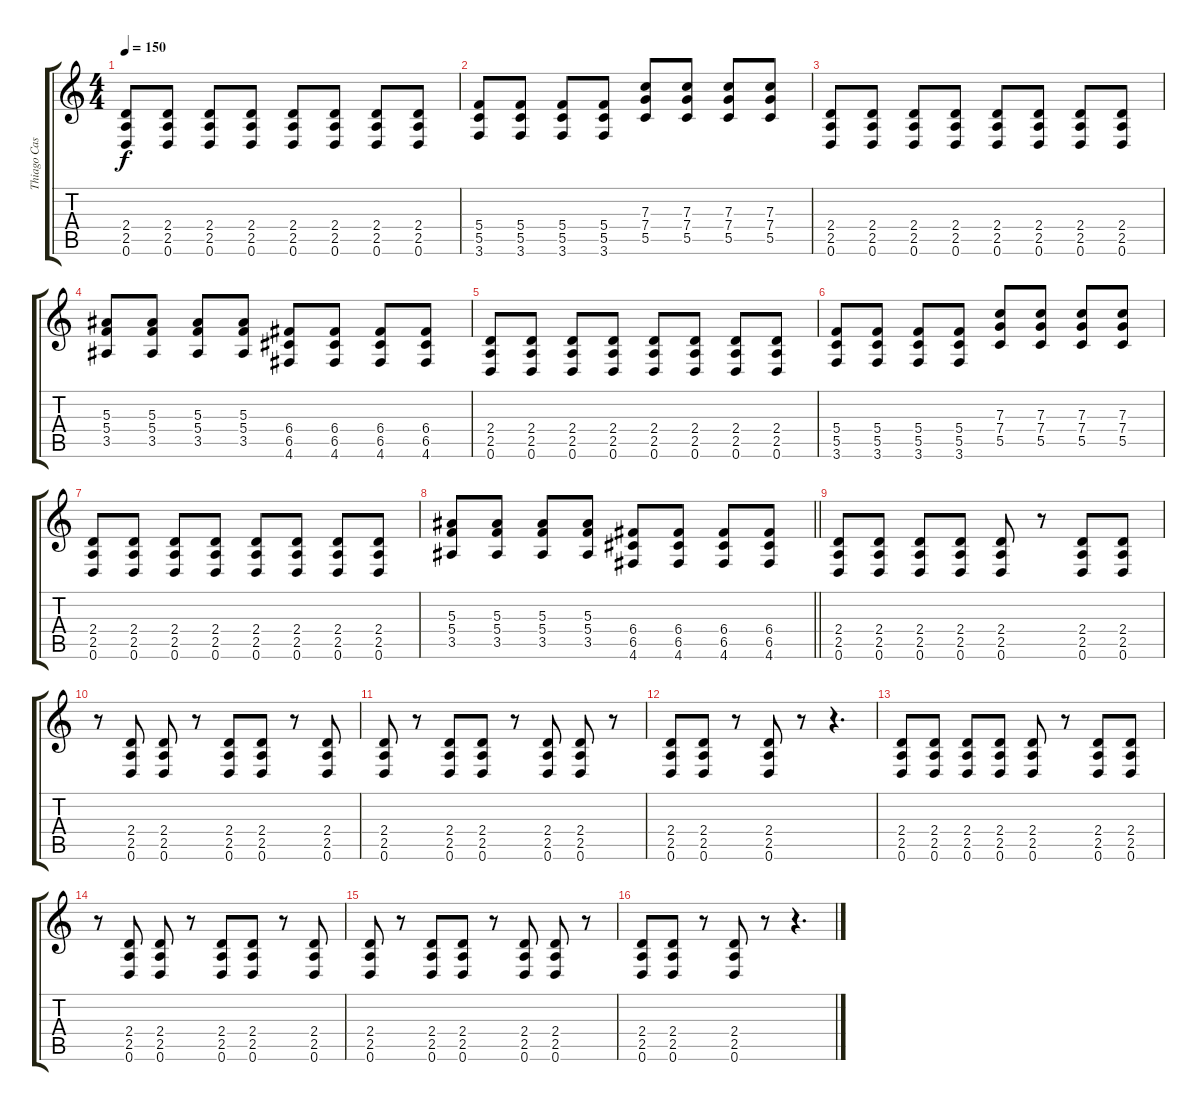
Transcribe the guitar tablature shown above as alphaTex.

\track ("Thiago Castro" "Thiago Cas") {instrument distortionguitar}
\staff {score tabs}
\tuning (D4 A3 F3 C3 G2 D2) {hide}
\ts (4 4)
\tempo 150
\clef g2
\ks c
(2.4 2.5 0.6).8{dy f instrument distortionguitar} (2.4 2.5 0.6).8 (2.4 2.5 0.6).8 (2.4 2.5 0.6).8 (2.4 2.5 0.6).8 (2.4 2.5 0.6).8 (2.4 2.5 0.6).8 (2.4 2.5 0.6).8 |
(5.4 5.5 3.6).8 (5.4 5.5 3.6).8 (5.4 5.5 3.6).8 (5.4 5.5 3.6).8 (7.3 7.4 5.5).8 (7.3 7.4 5.5).8 (7.3 7.4 5.5).8 (7.3 7.4 5.5).8 |
(2.4 2.5 0.6).8 (2.4 2.5 0.6).8 (2.4 2.5 0.6).8 (2.4 2.5 0.6).8 (2.4 2.5 0.6).8 (2.4 2.5 0.6).8 (2.4 2.5 0.6).8 (2.4 2.5 0.6).8 |
(5.3 5.4 3.5).8 (5.3 5.4 3.5).8 (5.3 5.4 3.5).8 (5.3 5.4 3.5).8 (6.4 6.5 4.6).8 (6.4 6.5 4.6).8 (6.4 6.5 4.6).8 (6.4 6.5 4.6).8 |
(2.4 2.5 0.6).8{instrument distortionguitar} (2.4 2.5 0.6).8 (2.4 2.5 0.6).8 (2.4 2.5 0.6).8 (2.4 2.5 0.6).8 (2.4 2.5 0.6).8 (2.4 2.5 0.6).8 (2.4 2.5 0.6).8 |
(5.4 5.5 3.6).8 (5.4 5.5 3.6).8 (5.4 5.5 3.6).8 (5.4 5.5 3.6).8 (7.3 7.4 5.5).8 (7.3 7.4 5.5).8 (7.3 7.4 5.5).8 (7.3 7.4 5.5).8 |
(2.4 2.5 0.6).8 (2.4 2.5 0.6).8 (2.4 2.5 0.6).8 (2.4 2.5 0.6).8 (2.4 2.5 0.6).8 (2.4 2.5 0.6).8 (2.4 2.5 0.6).8 (2.4 2.5 0.6).8 |
\barLineRight lightlight
(5.3 5.4 3.5).8 (5.3 5.4 3.5).8 (5.3 5.4 3.5).8 (5.3 5.4 3.5).8 (6.4 6.5 4.6).8 (6.4 6.5 4.6).8 (6.4 6.5 4.6).8 (6.4 6.5 4.6).8 |
(2.4 2.5 0.6).8 (2.4 2.5 0.6).8 (2.4 2.5 0.6).8 (2.4 2.5 0.6).8 (2.4 2.5 0.6).8 r.8 (2.4 2.5 0.6).8 (2.4 2.5 0.6).8 |
r.8 (2.4 2.5 0.6).8 (2.4 2.5 0.6).8 r.8 (2.4 2.5 0.6).8 (2.4 2.5 0.6).8 r.8 (2.4 2.5 0.6).8 |
(2.4 2.5 0.6).8 r.8 (2.4 2.5 0.6).8 (2.4 2.5 0.6).8 r.8 (2.4 2.5 0.6).8 (2.4 2.5 0.6).8 r.8 |
(2.4 2.5 0.6).8 (2.4 2.5 0.6).8 r.8 (2.4 2.5 0.6).8 r.8 r.4{d} |
(2.4 2.5 0.6).8 (2.4 2.5 0.6).8 (2.4 2.5 0.6).8 (2.4 2.5 0.6).8 (2.4 2.5 0.6).8 r.8 (2.4 2.5 0.6).8 (2.4 2.5 0.6).8 |
r.8 (2.4 2.5 0.6).8 (2.4 2.5 0.6).8 r.8 (2.4 2.5 0.6).8 (2.4 2.5 0.6).8 r.8 (2.4 2.5 0.6).8 |
(2.4 2.5 0.6).8 r.8 (2.4 2.5 0.6).8 (2.4 2.5 0.6).8 r.8 (2.4 2.5 0.6).8 (2.4 2.5 0.6).8 r.8 |
(2.4 2.5 0.6).8 (2.4 2.5 0.6).8 r.8 (2.4 2.5 0.6).8 r.8 r.4{d}
